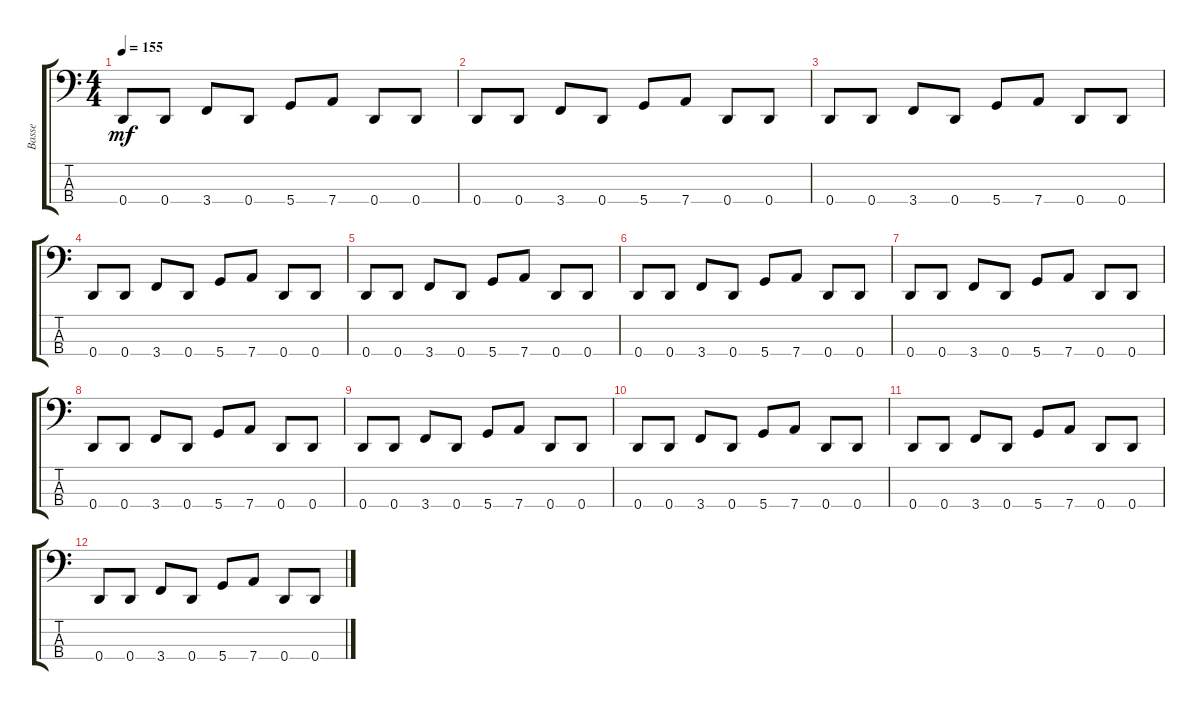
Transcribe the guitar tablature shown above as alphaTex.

\track ("Basse" "Basse") {instrument electricbassfinger}
\staff {score tabs}
\tuning (G2 D2 A1 D1) {hide}
\ts (4 4)
\tempo 155
\clef f4
\ks c
0.4.8{dy mf} 0.4.8 3.4.8 0.4.8 5.4.8 7.4.8 0.4.8 0.4.8 |
0.4.8 0.4.8 3.4.8 0.4.8 5.4.8 7.4.8 0.4.8 0.4.8 |
0.4.8 0.4.8 3.4.8 0.4.8 5.4.8 7.4.8 0.4.8 0.4.8 |
0.4.8 0.4.8 3.4.8 0.4.8 5.4.8 7.4.8 0.4.8 0.4.8 |
0.4.8 0.4.8 3.4.8 0.4.8 5.4.8 7.4.8 0.4.8 0.4.8 |
0.4.8 0.4.8 3.4.8 0.4.8 5.4.8 7.4.8 0.4.8 0.4.8 |
0.4.8 0.4.8 3.4.8 0.4.8 5.4.8 7.4.8 0.4.8 0.4.8 |
0.4.8 0.4.8 3.4.8 0.4.8 5.4.8 7.4.8 0.4.8 0.4.8 |
0.4.8 0.4.8 3.4.8 0.4.8 5.4.8 7.4.8 0.4.8 0.4.8 |
0.4.8 0.4.8 3.4.8 0.4.8 5.4.8 7.4.8 0.4.8 0.4.8 |
0.4.8 0.4.8 3.4.8 0.4.8 5.4.8 7.4.8 0.4.8 0.4.8 |
0.4.8 0.4.8 3.4.8 0.4.8 5.4.8 7.4.8 0.4.8 0.4.8
